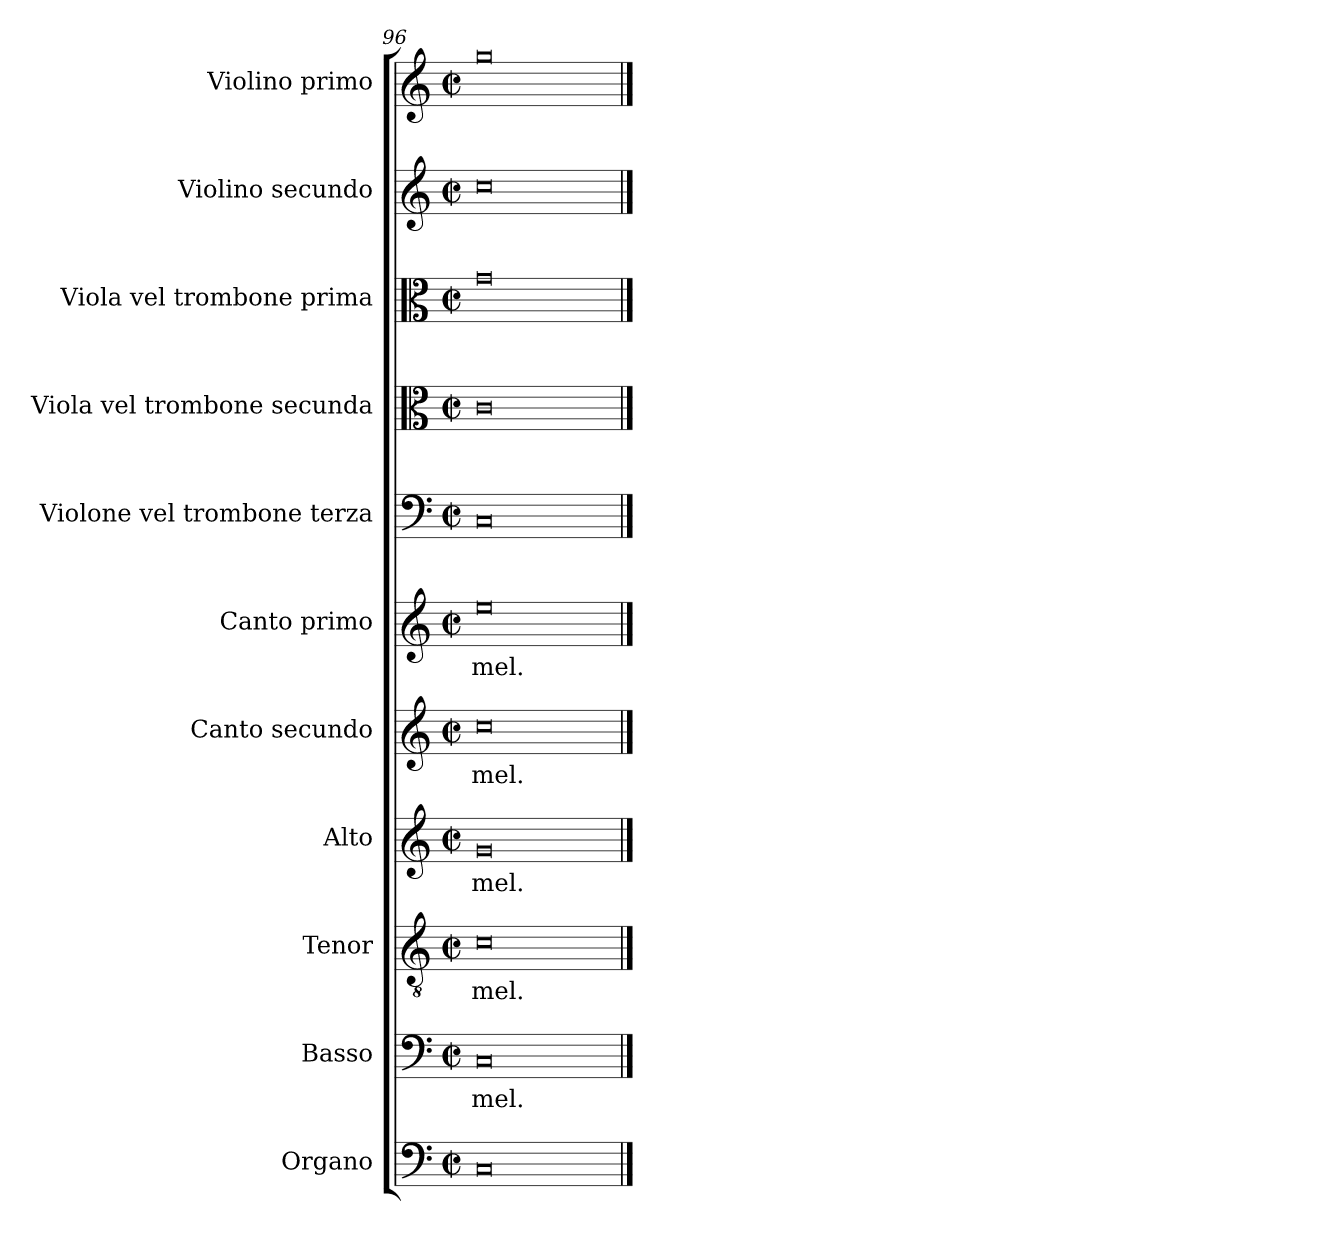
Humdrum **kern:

**kern	**kern	**text	**kern	**text	**kern	**text	**kern	**text	**kern	**text	**kern	**kern	**kern	**kern	**kern
*part11	*part10	*part10	*part9	*part9	*part8	*part8	*part7	*part7	*part6	*part6	*part5	*part4	*part3	*part2	*part1
*staff11	*staff10	*staff10	*staff9	*staff9	*staff8	*staff8	*staff7	*staff7	*staff6	*staff6	*staff5	*staff4	*staff3	*staff2	*staff1
*I"Organo	*I"Basso	*	*I"Tenor	*	*I"Alto	*	*I"Canto secundo	*	*I"Canto primo	*	*I"Violone vel trombone  terza	*I"Viola vel trombone secunda	*I"Viola vel trombone prima	*I"Violino secundo	*I"Violino primo
*	*I'B	*	*I'T	*	*I'A	*	*I'C2	*	*I'C1	*	*I'Vn	*I'Va2	*I'Va1	*I'Vi2	*I'Vi1
*clefF4	*clefF4	*	*clefGv2	*	*clefG2	*	*clefG2	*	*clefG2	*	*clefF4	*clefC3	*clefC3	*clefG2	*clefG2
*k[]	*k[]	*	*k[]	*	*k[]	*	*k[]	*	*k[]	*	*k[]	*k[]	*k[]	*k[]	*k[]
*C:	*C:	*	*C:	*	*C:	*	*C:	*	*C:	*	*C:	*C:	*C:	*C:	*C:
*M2/2	*M2/2	*	*M2/2	*	*M2/2	*	*M2/2	*	*M2/2	*	*M2/2	*M2/2	*M2/2	*M2/2	*M2/2
*met(c|)	*met(c|)	*	*met(c|)	*	*met(c|)	*	*met(c|)	*	*met(c|)	*	*met(c|)	*met(c|)	*met(c|)	*met(c|)	*met(c|)
=96	=96	=96	=96	=96	=96	=96	=96	=96	=96	=96	=96	=96	=96	=96	=96
!	!	!LO:LY:b	!	!	!	!	!	!	!	!	!	!	!	!	!
!	!	!	!	!LO:LY:b	!	!	!	!	!	!	!	!	!	!	!
!	!	!	!	!	!	!LO:LY:b	!	!	!	!	!	!	!	!	!
!	!	!	!	!	!	!	!	!LO:LY:b	!	!	!	!	!	!	!
!	!	!	!	!	!	!	!	!	!	!LO:LY:b	!	!	!	!	!
0C	0C	-mel.	0c	-mel.	0g	-mel.	0cc	-mel.	0ee	-mel.	0C	0c	0g	0cc	0gg
==	==	==	==	==	==	==	==	==	==	==	==	==	==	==	==
*-	*-	*-	*-	*-	*-	*-	*-	*-	*-	*-	*-	*-	*-	*-	*-
